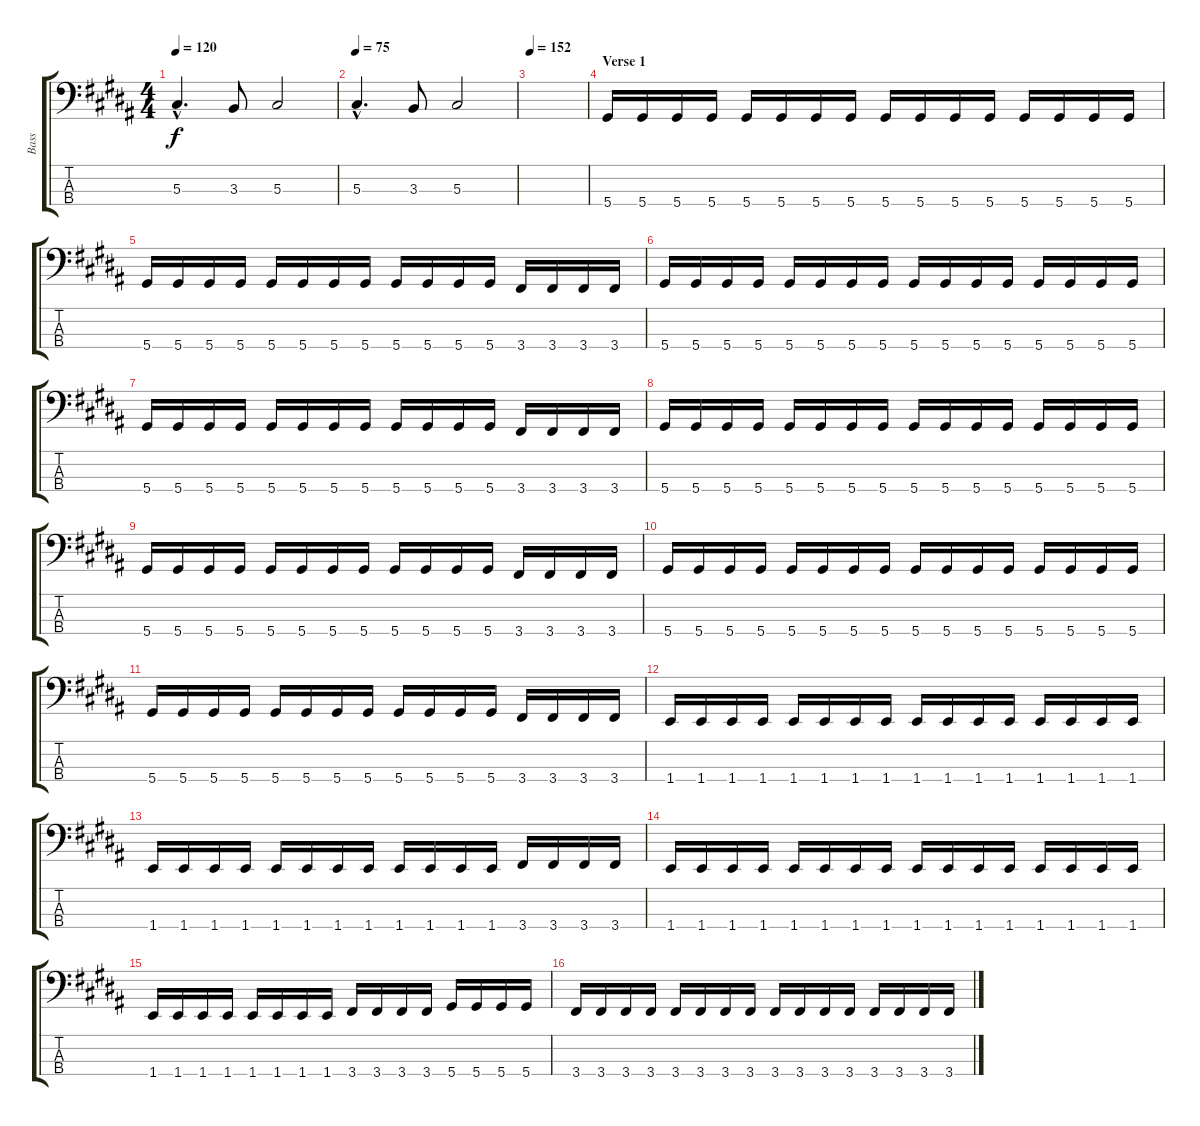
\track ("Bass" "Bass") {instrument fretlessbass}
\staff {score tabs}
\tuning (Gb2 Db2 Ab1 Eb1) {hide}
\ts (4 4)
\tempo 120
\clef f4
\ks b
5.3{hac}.4{d dy f} 3.3.8 5.3.2 |
\tempo 75
5.3{hac}.4{d} 3.3.8 5.3.2 |
\tempo 152
|
\section ("" "Verse 1")
5.4.16{instrument electricbasspick} 5.4.16 5.4.16 5.4.16 5.4.16 5.4.16 5.4.16 5.4.16 5.4.16 5.4.16 5.4.16 5.4.16 5.4.16 5.4.16 5.4.16 5.4.16 |
5.4.16 5.4.16 5.4.16 5.4.16 5.4.16 5.4.16 5.4.16 5.4.16 5.4.16 5.4.16 5.4.16 5.4.16 3.4.16 3.4.16 3.4.16 3.4.16 |
5.4.16 5.4.16 5.4.16 5.4.16 5.4.16 5.4.16 5.4.16 5.4.16 5.4.16 5.4.16 5.4.16 5.4.16 5.4.16 5.4.16 5.4.16 5.4.16 |
5.4.16 5.4.16 5.4.16 5.4.16 5.4.16 5.4.16 5.4.16 5.4.16 5.4.16 5.4.16 5.4.16 5.4.16 3.4.16 3.4.16 3.4.16 3.4.16 |
5.4.16 5.4.16 5.4.16 5.4.16 5.4.16 5.4.16 5.4.16 5.4.16 5.4.16 5.4.16 5.4.16 5.4.16 5.4.16 5.4.16 5.4.16 5.4.16 |
5.4.16 5.4.16 5.4.16 5.4.16 5.4.16 5.4.16 5.4.16 5.4.16 5.4.16 5.4.16 5.4.16 5.4.16 3.4.16 3.4.16 3.4.16 3.4.16 |
5.4.16 5.4.16 5.4.16 5.4.16 5.4.16 5.4.16 5.4.16 5.4.16 5.4.16 5.4.16 5.4.16 5.4.16 5.4.16 5.4.16 5.4.16 5.4.16 |
5.4.16 5.4.16 5.4.16 5.4.16 5.4.16 5.4.16 5.4.16 5.4.16 5.4.16 5.4.16 5.4.16 5.4.16 3.4.16 3.4.16 3.4.16 3.4.16 |
1.4.16 1.4.16 1.4.16 1.4.16 1.4.16 1.4.16 1.4.16 1.4.16 1.4.16 1.4.16 1.4.16 1.4.16 1.4.16 1.4.16 1.4.16 1.4.16 |
1.4.16 1.4.16 1.4.16 1.4.16 1.4.16 1.4.16 1.4.16 1.4.16 1.4.16 1.4.16 1.4.16 1.4.16 3.4.16 3.4.16 3.4.16 3.4.16 |
1.4.16 1.4.16 1.4.16 1.4.16 1.4.16 1.4.16 1.4.16 1.4.16 1.4.16 1.4.16 1.4.16 1.4.16 1.4.16 1.4.16 1.4.16 1.4.16 |
1.4.16 1.4.16 1.4.16 1.4.16 1.4.16 1.4.16 1.4.16 1.4.16 3.4.16 3.4.16 3.4.16 3.4.16 5.4.16 5.4.16 5.4.16 5.4.16 |
3.4.16 3.4.16 3.4.16 3.4.16 3.4.16 3.4.16 3.4.16 3.4.16 3.4.16 3.4.16 3.4.16 3.4.16 3.4.16 3.4.16 3.4.16 3.4.16
